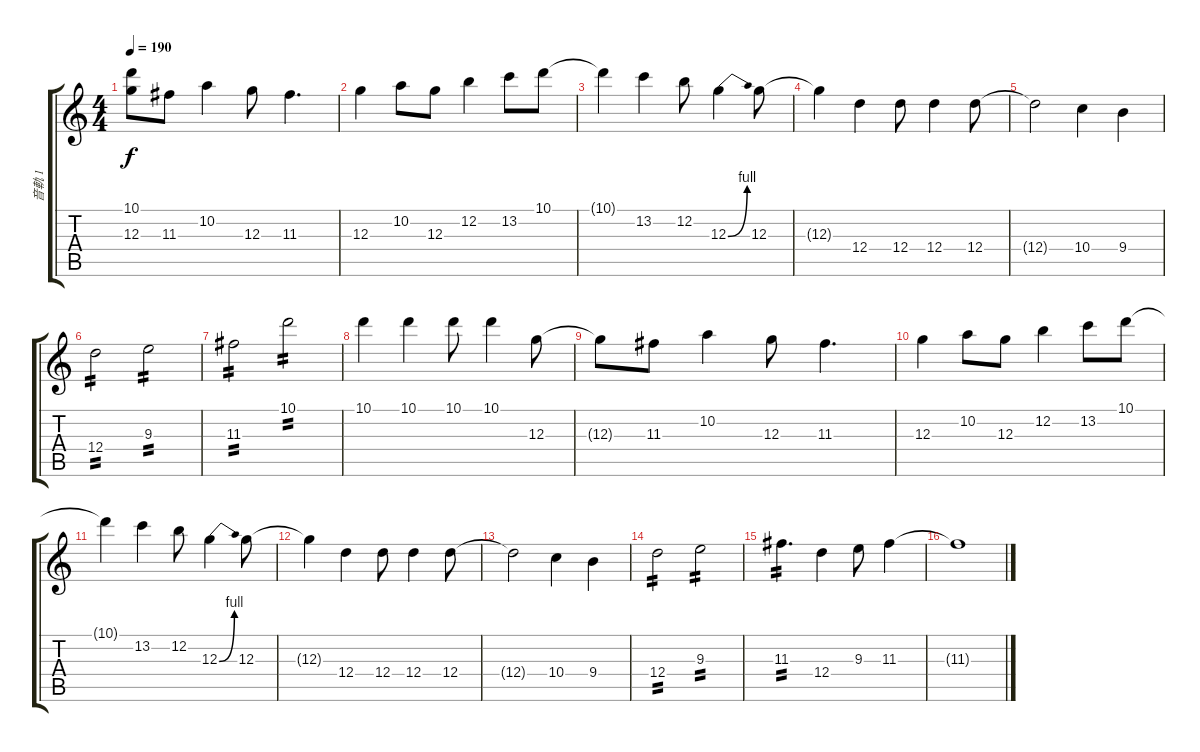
\track ("音軌 1" "音軌 1") {instrument overdrivenguitar}
\staff {score tabs}
\tuning (E4 B3 G3 D3 A2 E2) {hide}
\ts (4 4)
\tempo 190
\clef g2
\ks c
(10.1{t} 12.3{t}).8{dy f} 11.3.8 10.2.4 12.3.8 11.3.4{d} |
12.3.4 10.2.8 12.3.8 12.2.4 13.2.8 10.1.8 |
10.1{t}.4 13.2.4 12.2.8 12.3{be (bend 0 0 60 4)}.4 12.3.8 |
12.3{t}.4 12.4.4 12.4.8 12.4.4 12.4.8 |
12.4{t}.2 10.4.4 9.4.4 |
12.4.2{tp 2} 9.3.2{tp 2} |
11.3.2{tp 2} 10.1.2{tp 2} |
10.1.4 10.1.4 10.1.8 10.1.4 12.3.8 |
12.3{t}.8 11.3.8 10.2.4 12.3.8 11.3.4{d} |
12.3.4 10.2.8 12.3.8 12.2.4 13.2.8 10.1.8 |
10.1{t}.4 13.2.4 12.2.8 12.3{be (bend 0 0 60 4)}.4 12.3.8 |
12.3{t}.4 12.4.4 12.4.8 12.4.4 12.4.8 |
12.4{t}.2 10.4.4 9.4.4 |
12.4.2{tp 2} 9.3.2{tp 2} |
11.3.4{d tp 2} 12.4.4 9.3.8 11.3.4 |
11.3{t}.1
